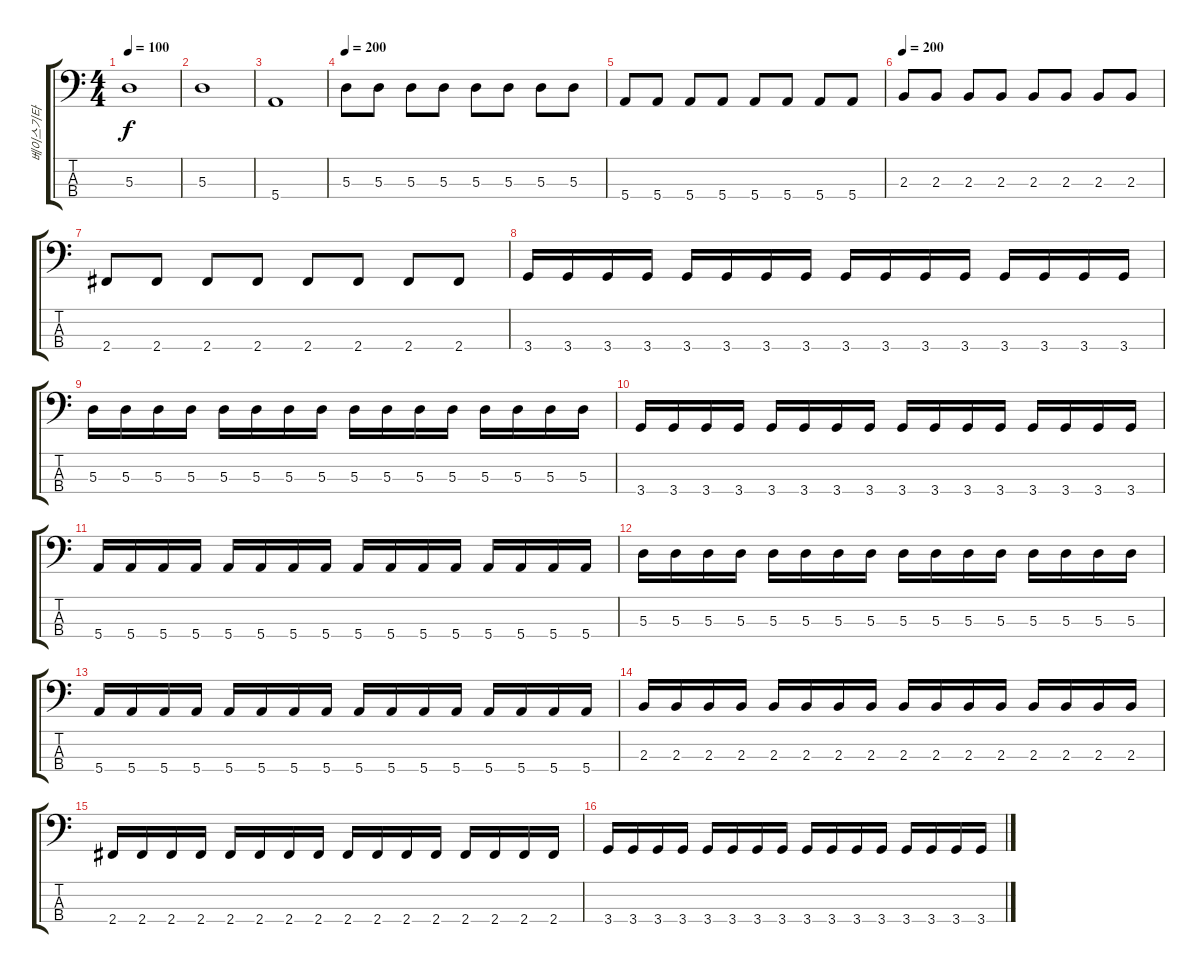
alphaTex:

\track ("베이스기타" "베이스기타") {instrument electricbassfinger}
\staff {score tabs}
\tuning (G2 D2 A1 E1) {hide}
\ts (4 4)
\tempo 100
\clef f4
\ks c
5.3.1{dy f} |
5.3.1 |
5.4.1 |
\tempo 200
5.3.8 5.3.8 5.3.8 5.3.8 5.3.8 5.3.8 5.3.8 5.3.8 |
5.4.8 5.4.8 5.4.8 5.4.8 5.4.8 5.4.8 5.4.8 5.4.8 |
\tempo 200
2.3.8 2.3.8 2.3.8 2.3.8 2.3.8 2.3.8 2.3.8 2.3.8 |
2.4.8 2.4.8 2.4.8 2.4.8 2.4.8 2.4.8 2.4.8 2.4.8 |
3.4.16 3.4.16 3.4.16 3.4.16 3.4.16 3.4.16 3.4.16 3.4.16 3.4.16 3.4.16 3.4.16 3.4.16 3.4.16 3.4.16 3.4.16 3.4.16 |
5.3.16 5.3.16 5.3.16 5.3.16 5.3.16 5.3.16 5.3.16 5.3.16 5.3.16 5.3.16 5.3.16 5.3.16 5.3.16 5.3.16 5.3.16 5.3.16 |
3.4.16 3.4.16 3.4.16 3.4.16 3.4.16 3.4.16 3.4.16 3.4.16 3.4.16 3.4.16 3.4.16 3.4.16 3.4.16 3.4.16 3.4.16 3.4.16 |
5.4.16 5.4.16 5.4.16 5.4.16 5.4.16 5.4.16 5.4.16 5.4.16 5.4.16 5.4.16 5.4.16 5.4.16 5.4.16 5.4.16 5.4.16 5.4.16 |
5.3.16 5.3.16 5.3.16 5.3.16 5.3.16 5.3.16 5.3.16 5.3.16 5.3.16 5.3.16 5.3.16 5.3.16 5.3.16 5.3.16 5.3.16 5.3.16 |
5.4.16 5.4.16 5.4.16 5.4.16 5.4.16 5.4.16 5.4.16 5.4.16 5.4.16 5.4.16 5.4.16 5.4.16 5.4.16 5.4.16 5.4.16 5.4.16 |
2.3.16 2.3.16 2.3.16 2.3.16 2.3.16 2.3.16 2.3.16 2.3.16 2.3.16 2.3.16 2.3.16 2.3.16 2.3.16 2.3.16 2.3.16 2.3.16 |
2.4.16 2.4.16 2.4.16 2.4.16 2.4.16 2.4.16 2.4.16 2.4.16 2.4.16 2.4.16 2.4.16 2.4.16 2.4.16 2.4.16 2.4.16 2.4.16 |
3.4.16 3.4.16 3.4.16 3.4.16 3.4.16 3.4.16 3.4.16 3.4.16 3.4.16 3.4.16 3.4.16 3.4.16 3.4.16 3.4.16 3.4.16 3.4.16
